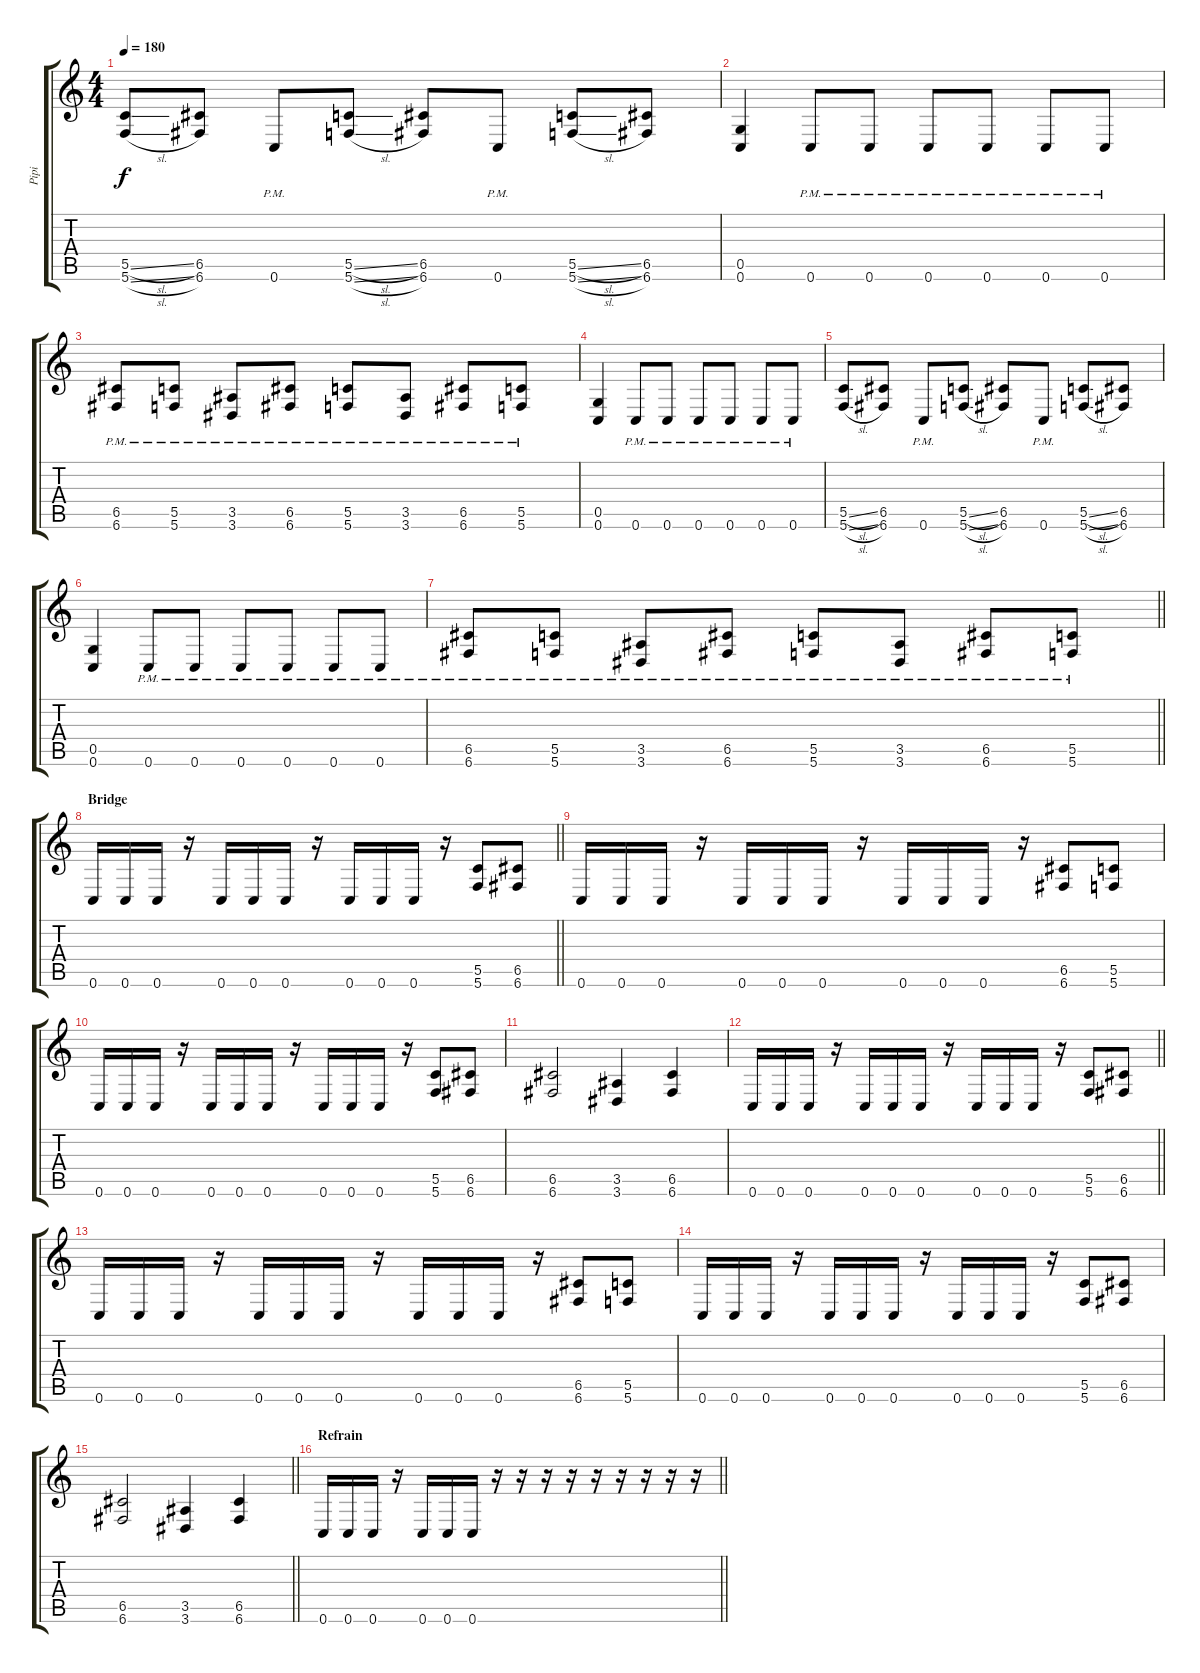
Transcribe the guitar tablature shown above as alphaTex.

\track ("Pipi" "Pipi") {instrument distortionguitar}
\staff {score tabs}
\tuning (D4 A3 F3 C3 G2 C2) {hide}
\ts (4 4)
\tempo 180
\clef g2
\ks c
(5.5{sl} 5.6{sl}).8{dy f} (6.5 6.6).8 0.6{pm}.8 (5.5{sl} 5.6{sl}).8 (6.5 6.6).8 0.6{pm}.8 (5.5{sl} 5.6{sl}).8 (6.5 6.6).8 |
(0.5 0.6).4 0.6{pm}.8 0.6{pm}.8 0.6{pm}.8 0.6{pm}.8 0.6{pm}.8 0.6{pm}.8 |
(6.5{pm} 6.6{pm}).8 (5.5{pm} 5.6{pm}).8 (3.5{pm} 3.6{pm}).8 (6.5{pm} 6.6{pm}).8 (5.5{pm} 5.6{pm}).8 (3.5{pm} 3.6{pm}).8 (6.5{pm} 6.6{pm}).8 (5.5{pm} 5.6{pm}).8 |
(0.5 0.6).4 0.6{pm}.8 0.6{pm}.8 0.6{pm}.8 0.6{pm}.8 0.6{pm}.8 0.6{pm}.8 |
(5.5{sl} 5.6{sl}).8 (6.5 6.6).8 0.6{pm}.8 (5.5{sl} 5.6{sl}).8 (6.5 6.6).8 0.6{pm}.8 (5.5{sl} 5.6{sl}).8 (6.5 6.6).8 |
(0.5 0.6).4 0.6{pm}.8 0.6{pm}.8 0.6{pm}.8 0.6{pm}.8 0.6{pm}.8 0.6{pm}.8 |
\barLineRight lightlight
(6.5{pm} 6.6{pm}).8 (5.5{pm} 5.6{pm}).8 (3.5{pm} 3.6{pm}).8 (6.5{pm} 6.6{pm}).8 (5.5{pm} 5.6{pm}).8 (3.5{pm} 3.6{pm}).8 (6.5{pm} 6.6{pm}).8 (5.5{pm} 5.6{pm}).8 |
\section ("" "Bridge")
\barLineRight lightlight
0.6.16 0.6.16 0.6.16 r.16 0.6.16 0.6.16 0.6.16 r.16 0.6.16 0.6.16 0.6.16 r.16 (5.5 5.6).8 (6.5 6.6).8 |
0.6.16 0.6.16 0.6.16 r.16 0.6.16 0.6.16 0.6.16 r.16 0.6.16 0.6.16 0.6.16 r.16 (6.5 6.6).8 (5.5 5.6).8 |
0.6.16 0.6.16 0.6.16 r.16 0.6.16 0.6.16 0.6.16 r.16 0.6.16 0.6.16 0.6.16 r.16 (5.5 5.6).8 (6.5 6.6).8 |
(6.5 6.6).2 (3.5 3.6).4 (6.5 6.6).4 |
\barLineRight lightlight
0.6.16 0.6.16 0.6.16 r.16 0.6.16 0.6.16 0.6.16 r.16 0.6.16 0.6.16 0.6.16 r.16 (5.5 5.6).8 (6.5 6.6).8 |
0.6.16 0.6.16 0.6.16 r.16 0.6.16 0.6.16 0.6.16 r.16 0.6.16 0.6.16 0.6.16 r.16 (6.5 6.6).8 (5.5 5.6).8 |
0.6.16 0.6.16 0.6.16 r.16 0.6.16 0.6.16 0.6.16 r.16 0.6.16 0.6.16 0.6.16 r.16 (5.5 5.6).8 (6.5 6.6).8 |
\barLineRight lightlight
(6.5 6.6).2 (3.5 3.6).4 (6.5 6.6).4 |
\section ("" "Refrain")
\barLineRight lightlight
0.6.16 0.6.16 0.6.16 r.16 0.6.16 0.6.16 0.6.16 r.16 r.16 r.16 r.16 r.16 r.16 r.16 r.16 r.16
